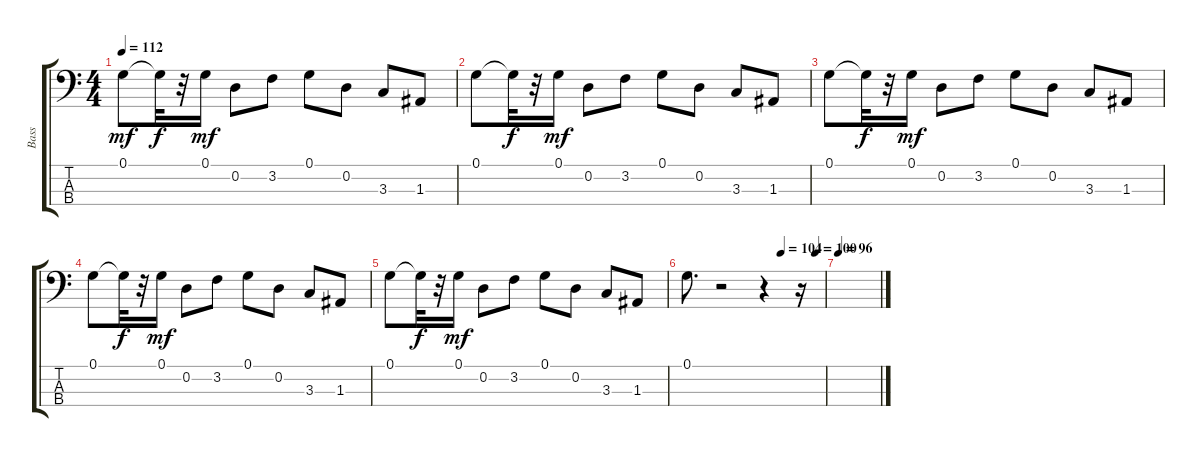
\track ("Bass" "Bass") {instrument acousticbass}
\staff {score tabs}
\tuning (G2 D2 A1 E1) {hide}
\ts (4 4)
\tempo 112
\clef f4
\ks c
0.1.8{dy mf} 0.1{t}.32{dy f} r.32 0.1.16{dy mf} 0.2.8 3.2.8 0.1.8 0.2.8 3.3.8 1.3.8 |
0.1.8 0.1{t}.32{dy f} r.32 0.1.16{dy mf} 0.2.8 3.2.8 0.1.8 0.2.8 3.3.8 1.3.8 |
0.1.8 0.1{t}.32{dy f} r.32 0.1.16{dy mf} 0.2.8 3.2.8 0.1.8 0.2.8 3.3.8 1.3.8 |
0.1.8 0.1{t}.32{dy f} r.32 0.1.16{dy mf} 0.2.8 3.2.8 0.1.8 0.2.8 3.3.8 1.3.8 |
0.1.8 0.1{t}.32{dy f} r.32 0.1.16{dy mf} 0.2.8 3.2.8 0.1.8 0.2.8 3.3.8 1.3.8 |
\tempo (104 0.6875)
\tempo (100 0.9375)
0.1.8{d} r.2 r.4 r.16 |
\tempo 96
